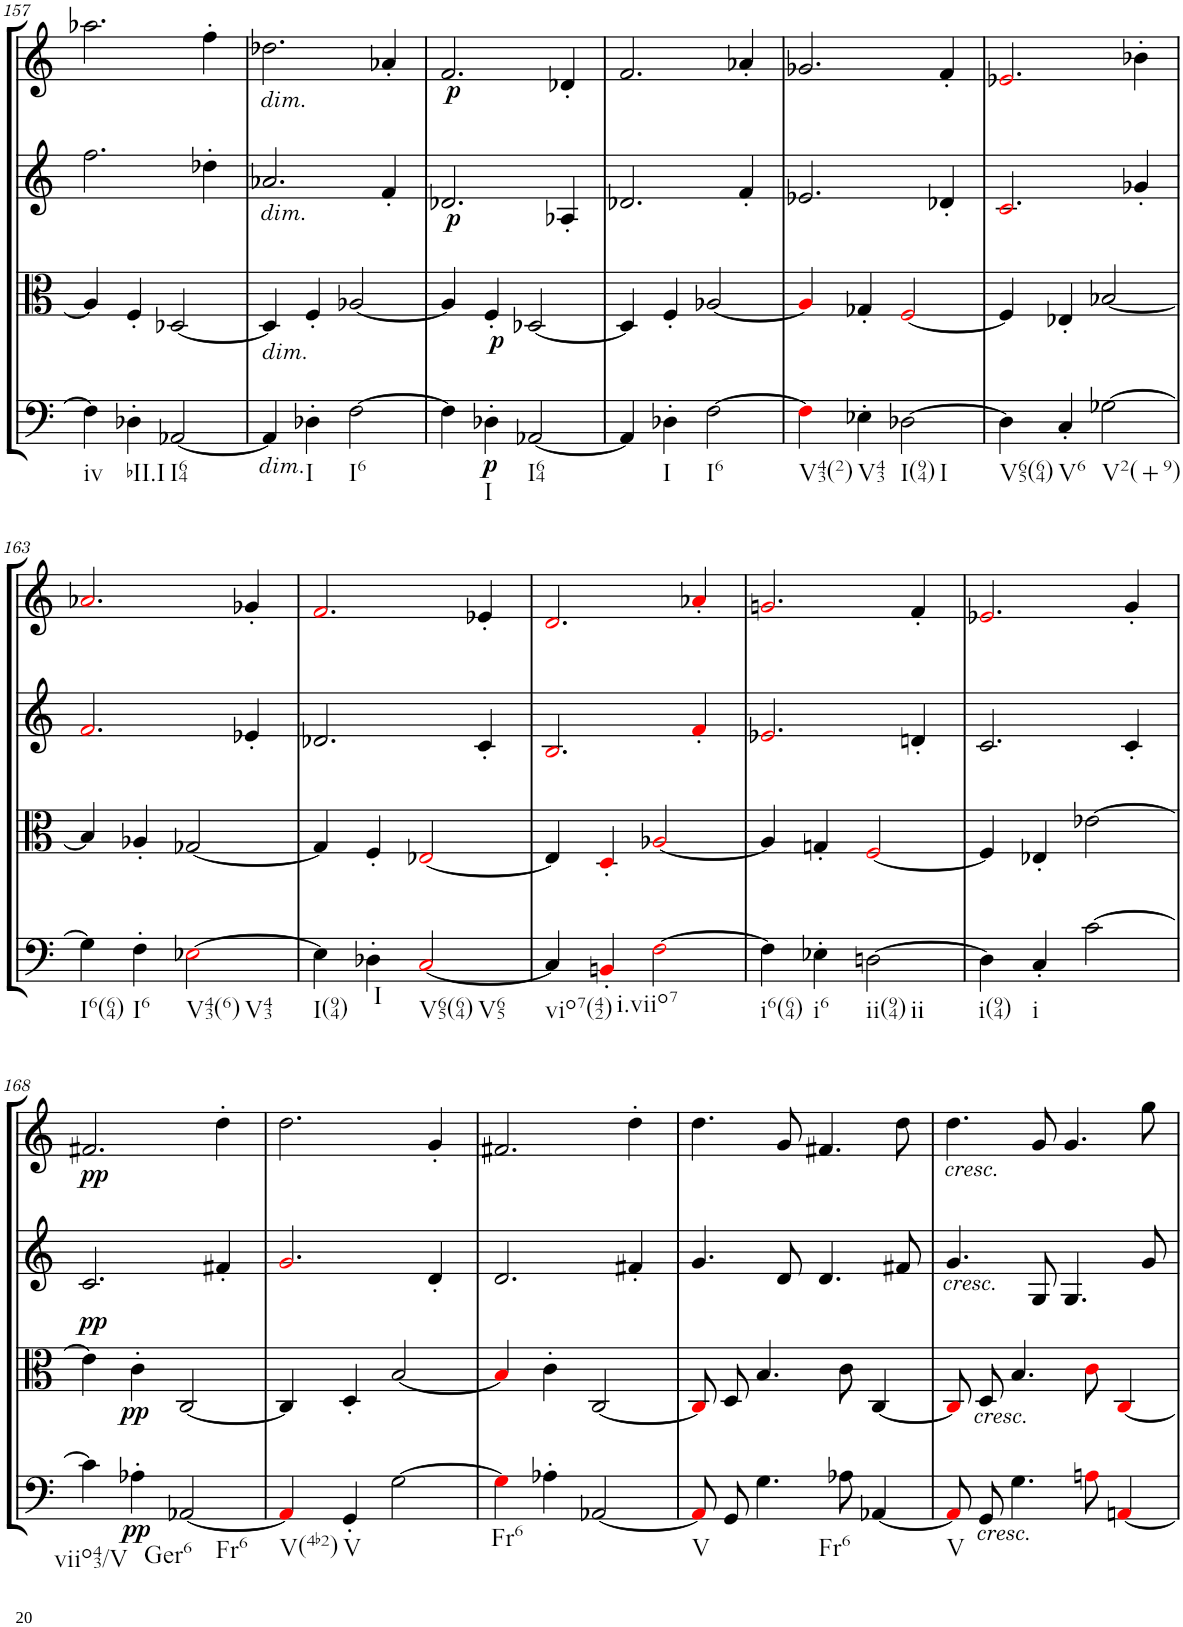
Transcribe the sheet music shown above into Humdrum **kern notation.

**kern	**dynam	**kern	**dynam	**kern	**dynam	**kern	**dynam
*part4	*part4	*part3	*part3	*part2	*part2	*part1	*part1
*staff4	*staff4	*staff3	*staff3	*staff2	*staff2	*staff1	*staff1
*I"Cello	*	*I"Viola	*	*I"2nd Violin	*	*I"1st Violin	*
*	*	*I'Vla	*	*I'Vln	*	*I'Vln	*
!!LO:PB:g=z
*clefF4	*	*clefC3	*	*clefG2	*	*clefG2	*
*k[]	*	*k[]	*	*k[]	*	*k[]	*
*M4/4	*	*M4/4	*	*M4/4	*	*M4/4	*
*met(c)	*	*met(c)	*	*met(c)	*	*met(c)	*
=157	=157	=157	=157	=157	=157	=157	=157
!LO:TX:b:t=iv	!	!	!	!	!	!	!
4F\]	.	4A-/]	.	2.ff\	.	2.aa-X\	.
!LO:TX:b:t=bII.I	!	!	!	!	!	!	!
4D-X'\	.	4F'/	.	.	.	.	.
!LO:TX:b:t=I64	!	!	!	!	!	!	!
[2AA-X/	.	[2D-X/	.	.	.	.	.
.	.	.	.	4dd-X'\	.	4ff'\	.
=158	=158	=158	=158	=158	=158	=158	=158
!	!	!	!	!	!	!LO:TX:b:i:t=dim.	!
!	!	!	!	!LO:TX:b:i:t=dim.	!	!	!
!	!	!LO:TX:b:i:t=dim.	!	!	!	!	!
!LO:TX:b:i:t=dim.	!	!	!	!	!	!	!
4AA-/]	.	4D-/]	.	2.a-X/	.	2.dd-X\	.
!LO:TX:b:t=I	!	!	!	!	!	!	!
4D-X'\	.	4F'/	.	.	.	.	.
!LO:TX:b:t=I6	!	!	!	!	!	!	!
[2F\	.	[2A-X/	.	.	.	.	.
.	.	.	.	4f'/	.	4a-X'/	.
=159	=159	=159	=159	=159	=159	=159	=159
!	!	!	!	!	!LO:DY:b	!	!LO:DY:b
4F\]	.	4A-/]	.	2.d-X/	p	2.f/	p
!LO:TX:b:t=I	!	!	!	!	!	!	!
!	!LO:DY:b	!	!LO:DY:b	!	!	!	!
4D-X'\	p	4F'/	p	.	.	.	.
!LO:TX:b:t=I64	!	!	!	!	!	!	!
[2AA-X/	.	[2D-X/	.	.	.	.	.
.	.	.	.	4A-X'/	.	4d-X'/	.
=160	=160	=160	=160	=160	=160	=160	=160
4AA-/]	.	4D-/]	.	2.d-X/	.	2.f/	.
!LO:TX:b:t=I	!	!	!	!	!	!	!
4D-X'\	.	4F'/	.	.	.	.	.
!LO:TX:b:t=I6	!	!	!	!	!	!	!
[2F\	.	[2A-X/	.	.	.	.	.
.	.	.	.	4f'/	.	4a-X'/	.
=161	=161	=161	=161	=161	=161	=161	=161
!LO:TX:b:t=V43(2)	!	!	!	!	!	!	!
4Fi\]	.	4A-i/]	.	2.e-X/	.	2.g-X/	.
!LO:TX:b:t=V43	!	!	!	!	!	!	!
4E-X'\	.	4G-X'/	.	.	.	.	.
!LO:TX:b:t=I(94)	!	!	!	!	!	!	!
!LO:TX:b:t=I	!	!	!	!	!	!	!
[2D-X\	.	[2Fi/	.	.	.	.	.
.	.	.	.	4d-X'/	.	4f'/	.
=162	=162	=162	=162	=162	=162	=162	=162
!LO:TX:b:t=V65(64)	!	!	!	!	!	!	!
4D-\]	.	4F/]	.	2.ci/	.	2.e-Xi/	.
!LO:TX:b:t=V6	!	!	!	!	!	!	!
4C'/	.	4E-X'/	.	.	.	.	.
!LO:TX:b:t=V2(+9)	!	!	!	!	!	!	!
[2G-X\	.	[2B-X/	.	.	.	.	.
.	.	.	.	4g-X'/	.	4b-X'\	.
!!LO:LB:g=z
=163	=163	=163	=163	=163	=163	=163	=163
!LO:TX:b:t=I6(64)	!	!	!	!	!	!	!
4G-\]	.	4B-/]	.	2.fi/	.	2.a-Xi/	.
!LO:TX:b:t=I6	!	!	!	!	!	!	!
4F'\	.	4A-X'/	.	.	.	.	.
!LO:TX:b:t=V43(6)	!	!	!	!	!	!	!
!LO:TX:b:t=V43	!	!	!	!	!	!	!
[2E-Xi\	.	[2G-X/	.	.	.	.	.
.	.	.	.	4e-X'/	.	4g-X'/	.
=164	=164	=164	=164	=164	=164	=164	=164
!LO:TX:b:t=I(94)	!	!	!	!	!	!	!
4E-\]	.	4G-/]	.	2.d-X/	.	2.fi/	.
!LO:TX:b:t=I	!	!	!	!	!	!	!
4D-X'\	.	4F'/	.	.	.	.	.
!LO:TX:b:t=V65(64)	!	!	!	!	!	!	!
!LO:TX:b:t=V65	!	!	!	!	!	!	!
[2Ci/	.	[2E-Xi/	.	.	.	.	.
.	.	.	.	4c'/	.	4e-X'/	.
=165	=165	=165	=165	=165	=165	=165	=165
!LO:TX:b:t=vio7(42)	!	!	!	!	!	!	!
4C/]	.	4E-/]	.	2.Bi/	.	2.di/	.
!LO:TX:b:t=i.viio7	!	!	!	!	!	!	!
4BBn'i/	.	4D'i/	.	.	.	.	.
[2Fi\	.	[2A-Xi/	.	.	.	.	.
.	.	.	.	4f'i/	.	4a-X'i/	.
=166	=166	=166	=166	=166	=166	=166	=166
!LO:TX:b:t=i6(64)	!	!	!	!	!	!	!
4F\]	.	4A-/]	.	2.e-Xi/	.	2.gni/	.
!LO:TX:b:t=i6	!	!	!	!	!	!	!
4E-X'\	.	4Gn'/	.	.	.	.	.
!LO:TX:b:t=ii(94)	!	!	!	!	!	!	!
!LO:TX:b:t=ii	!	!	!	!	!	!	!
[2Dn\	.	[2Fi/	.	.	.	.	.
.	.	.	.	4dn'/	.	4f'/	.
=167	=167	=167	=167	=167	=167	=167	=167
!LO:TX:b:t=i(94)	!	!	!	!	!	!	!
4D\]	.	4F/]	.	2.c/	.	2.e-Xi/	.
!LO:TX:b:t=i	!	!	!	!	!	!	!
4C'/	.	4E-X'/	.	.	.	.	.
[2c\	.	[2e-X\	.	.	.	.	.
.	.	.	.	4c'/	.	4g'/	.
!!LO:LB:g=z
=168	=168	=168	=168	=168	=168	=168	=168
!LO:TX:b:t=viio43/V	!	!	!	!	!	!	!
!	!	!	!LO:DY:a	!	!	!	!LO:DY:b
4c\]	.	4e-\]	pp	2.c/	.	2.f#X/	pp
!LO:TX:b:t=Ger6	!	!	!	!	!	!	!
!	!LO:DY:b	!	!LO:DY:b	!	!	!	!
4A-X'\	pp	4c'\	pp	.	.	.	.
!LO:TX:b:t=Fr6	!	!	!	!	!	!	!
[2AA-X/	.	[2C/	.	.	.	.	.
.	.	.	.	4f#X'/	.	4dd'\	.
=169	=169	=169	=169	=169	=169	=169	=169
!LO:TX:b:t=V(4b2)	!	!	!	!	!	!	!
4AA-i/]	.	4C/]	.	2.gi/	.	2.dd\	.
!LO:TX:b:t=V	!	!	!	!	!	!	!
4GG'/	.	4D'/	.	.	.	.	.
[2G\	.	[2B/	.	.	.	.	.
.	.	.	.	4d'/	.	4g'/	.
=170	=170	=170	=170	=170	=170	=170	=170
!LO:TX:b:t=Fr6	!	!	!	!	!	!	!
4Gi\]	.	4Bi/]	.	2.d/	.	2.f#X/	.
4A-X'\	.	4c'\	.	.	.	.	.
[2AA-X/	.	[2C/	.	.	.	.	.
.	.	.	.	4f#X'/	.	4dd'\	.
=171	=171	=171	=171	=171	=171	=171	=171
!LO:TX:b:t=V	!	!	!	!	!	!	!
8AA-i/L]	.	8Ci/L]	.	4.g/	.	4.dd\	.
8GG/J	.	8D/J	.	.	.	.	.
!LO:TX:b:t=Fr6	!	!	!	!	!	!	!
4.G\	.	4.B/	.	.	.	.	.
.	.	.	.	8d/	.	8g/	.
.	.	.	.	4.d/	.	4.f#X/	.
8A-X\	.	8c\	.	.	.	.	.
[4AA-X/	.	[4C/	.	.	.	.	.
.	.	.	.	8f#X/	.	8dd\	.
=172	=172	=172	=172	=172	=172	=172	=172
!	!	!	!	!	!	!LO:TX:b:i:t=cresc.	!
!	!	!	!	!LO:TX:b:i:t=cresc.	!	!	!
!LO:TX:b:t=V	!	!	!	!	!	!	!
8AA-i/L]	.	8Ci/L]	.	4.g/	.	4.dd\	.
!	!	!LO:TX:b:i:t=cresc.	!	!	!	!	!
!LO:TX:b:i:t=cresc.	!	!	!	!	!	!	!
8GG/J	.	8D/J	.	.	.	.	.
4.G\	.	4.B/	.	.	.	.	.
.	.	.	.	8G/	.	8g/	.
.	.	.	.	4.G/	.	4.g/	.
8Ani\	.	8ci\	.	.	.	.	.
[4AAni/	.	[4Ci/	.	.	.	.	.
.	.	.	.	8g/	.	8gg\	.
=	=	=	=	=	=	=	=
*-	*-	*-	*-	*-	*-	*-	*-
